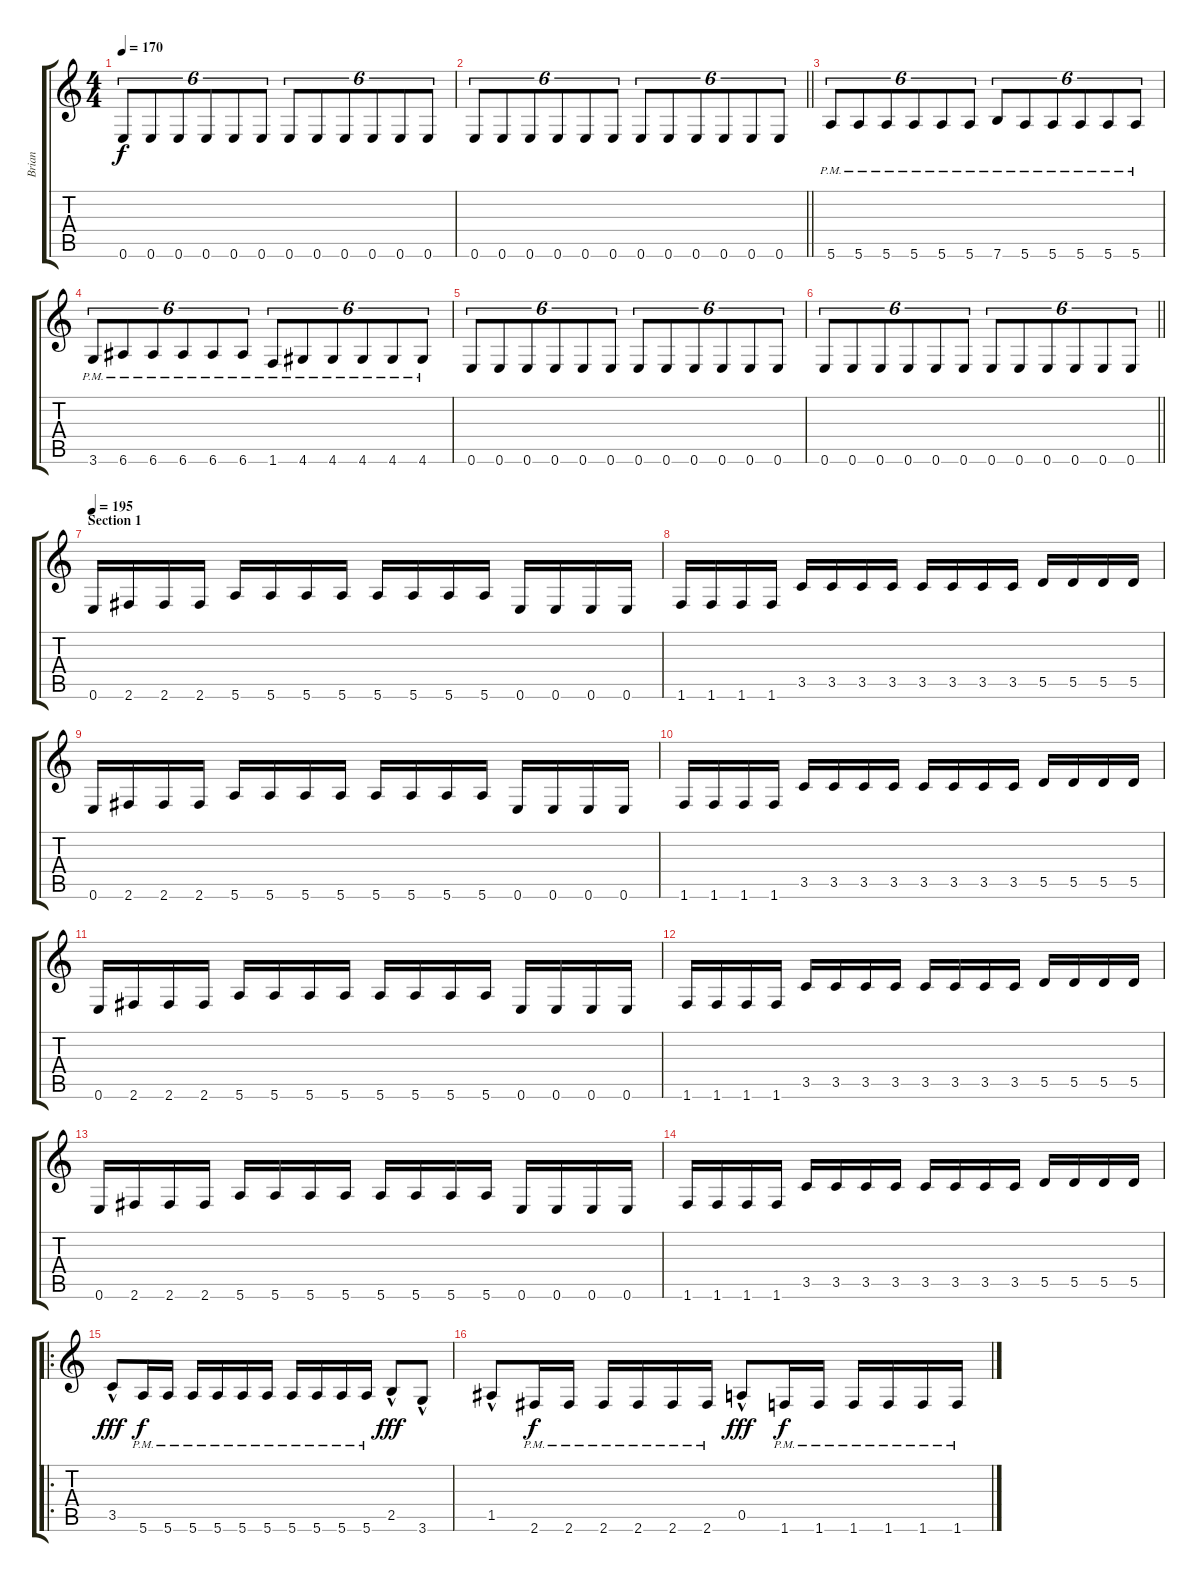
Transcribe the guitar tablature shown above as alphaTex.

\track ("Brian" "Brian") {instrument distortionguitar}
\staff {score tabs}
\tuning (E4 B3 G3 D3 A2 E2) {hide}
\ts (4 4)
\tempo 170
\clef g2
\ks c
0.6.8{tu (6 4) dy f} 0.6.8{tu (6 4)} 0.6.8{tu (6 4)} 0.6.8{tu (6 4)} 0.6.8{tu (6 4)} 0.6.8{tu (6 4)} 0.6.8{tu (6 4)} 0.6.8{tu (6 4)} 0.6.8{tu (6 4)} 0.6.8{tu (6 4)} 0.6.8{tu (6 4)} 0.6.8{tu (6 4)} |
\barLineRight lightlight
0.6.8{tu (6 4)} 0.6.8{tu (6 4)} 0.6.8{tu (6 4)} 0.6.8{tu (6 4)} 0.6.8{tu (6 4)} 0.6.8{tu (6 4)} 0.6.8{tu (6 4)} 0.6.8{tu (6 4)} 0.6.8{tu (6 4)} 0.6.8{tu (6 4)} 0.6.8{tu (6 4)} 0.6.8{tu (6 4)} |
5.6{pm}.8{tu (6 4)} 5.6{pm}.8{tu (6 4)} 5.6{pm}.8{tu (6 4)} 5.6{pm}.8{tu (6 4)} 5.6{pm}.8{tu (6 4)} 5.6{pm}.8{tu (6 4)} 7.6{pm}.8{tu (6 4)} 5.6{pm}.8{tu (6 4)} 5.6{pm}.8{tu (6 4)} 5.6{pm}.8{tu (6 4)} 5.6{pm}.8{tu (6 4)} 5.6{pm}.8{tu (6 4)} |
3.6{pm}.8{tu (6 4)} 6.6{pm}.8{tu (6 4)} 6.6{pm}.8{tu (6 4)} 6.6{pm}.8{tu (6 4)} 6.6{pm}.8{tu (6 4)} 6.6{pm}.8{tu (6 4)} 1.6{pm}.8{tu (6 4)} 4.6{pm}.8{tu (6 4)} 4.6{pm}.8{tu (6 4)} 4.6{pm}.8{tu (6 4)} 4.6{pm}.8{tu (6 4)} 4.6{pm}.8{tu (6 4)} |
0.6.8{tu (6 4)} 0.6.8{tu (6 4)} 0.6.8{tu (6 4)} 0.6.8{tu (6 4)} 0.6.8{tu (6 4)} 0.6.8{tu (6 4)} 0.6.8{tu (6 4)} 0.6.8{tu (6 4)} 0.6.8{tu (6 4)} 0.6.8{tu (6 4)} 0.6.8{tu (6 4)} 0.6.8{tu (6 4)} |
\barLineRight lightlight
0.6.8{tu (6 4)} 0.6.8{tu (6 4)} 0.6.8{tu (6 4)} 0.6.8{tu (6 4)} 0.6.8{tu (6 4)} 0.6.8{tu (6 4)} 0.6.8{tu (6 4)} 0.6.8{tu (6 4)} 0.6.8{tu (6 4)} 0.6.8{tu (6 4)} 0.6.8{tu (6 4)} 0.6.8{tu (6 4)} |
\section ("" "Section 1")
\tempo 195
0.6.16 2.6.16 2.6.16 2.6.16 5.6.16 5.6.16 5.6.16 5.6.16 5.6.16 5.6.16 5.6.16 5.6.16 0.6.16 0.6.16 0.6.16 0.6.16 |
1.6.16 1.6.16 1.6.16 1.6.16 3.5.16 3.5.16 3.5.16 3.5.16 3.5.16 3.5.16 3.5.16 3.5.16 5.5.16 5.5.16 5.5.16 5.5.16 |
0.6.16 2.6.16 2.6.16 2.6.16 5.6.16 5.6.16 5.6.16 5.6.16 5.6.16 5.6.16 5.6.16 5.6.16 0.6.16 0.6.16 0.6.16 0.6.16 |
1.6.16 1.6.16 1.6.16 1.6.16 3.5.16 3.5.16 3.5.16 3.5.16 3.5.16 3.5.16 3.5.16 3.5.16 5.5.16 5.5.16 5.5.16 5.5.16 |
0.6.16 2.6.16 2.6.16 2.6.16 5.6.16 5.6.16 5.6.16 5.6.16 5.6.16 5.6.16 5.6.16 5.6.16 0.6.16 0.6.16 0.6.16 0.6.16 |
1.6.16 1.6.16 1.6.16 1.6.16 3.5.16 3.5.16 3.5.16 3.5.16 3.5.16 3.5.16 3.5.16 3.5.16 5.5.16 5.5.16 5.5.16 5.5.16 |
0.6.16 2.6.16 2.6.16 2.6.16 5.6.16 5.6.16 5.6.16 5.6.16 5.6.16 5.6.16 5.6.16 5.6.16 0.6.16 0.6.16 0.6.16 0.6.16 |
1.6.16 1.6.16 1.6.16 1.6.16 3.5.16 3.5.16 3.5.16 3.5.16 3.5.16 3.5.16 3.5.16 3.5.16 5.5.16 5.5.16 5.5.16 5.5.16 |
\ro
3.5{hac}.8{dy fff} 5.6{pm}.16{dy f} 5.6{pm}.16 5.6{pm}.16 5.6{pm}.16 5.6{pm}.16 5.6{pm}.16 5.6{pm}.16 5.6{pm}.16 5.6{pm}.16 5.6{pm}.16 2.5{hac}.8{dy fff} 3.6{hac}.8 |
1.5{hac}.8 2.6{pm}.16{dy f} 2.6{pm}.16 2.6{pm}.16 2.6{pm}.16 2.6{pm}.16 2.6{pm}.16 0.5{hac}.8{dy fff} 1.6{pm}.16{dy f} 1.6{pm}.16 1.6{pm}.16 1.6{pm}.16 1.6{pm}.16 1.6{pm}.16
